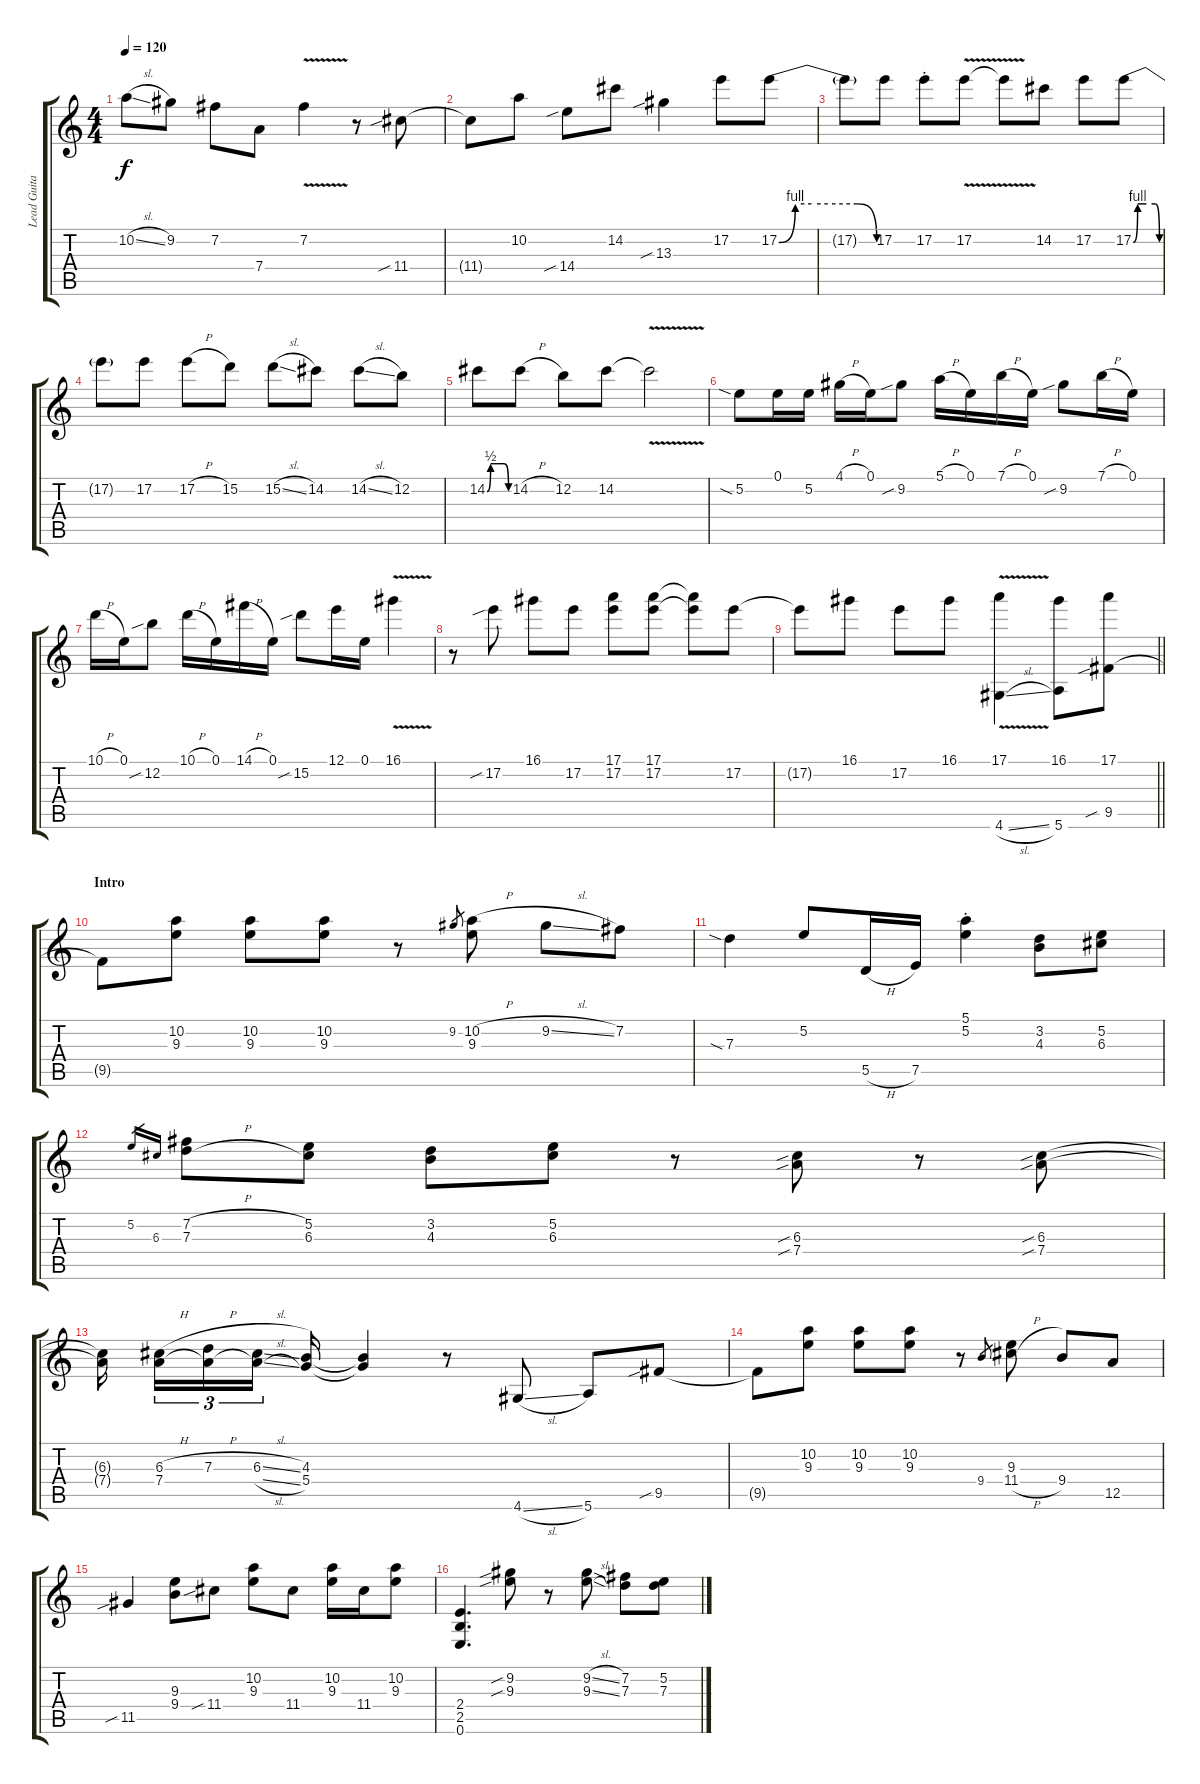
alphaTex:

\track ("Lead Guitar" "Lead Guita") {instrument distortionguitar}
\staff {score tabs}
\tuning (E4 B3 G3 D3 A2 E2) {hide}
\ts (4 4)
\tempo 120
\clef g2
\ks c
10.2{sl t}.8{dy f} 9.2.8 7.2.8 7.4.8 7.2{v}.4 r.8 11.4{sib}.8 |
11.4{t}.8 10.2.8 14.4{sib}.8 14.2.8 13.3{sib}.4 17.2.8 17.2{be (custom 0 0 10 4 20 4 30 4 48 4 60 0)}.8 |
17.2{t}.8 17.2.8 17.2{st}.8 17.2{v}.8 17.2{t}.8 14.2.8 17.2.8 17.2{be (custom 0 0 10 4 20 4 30 4 50 4 60 0)}.8 |
17.2{t}.8 17.2.8 17.2{h}.8 15.2.8 15.2{sl}.8 14.2.8 14.2{sl}.8 12.2.8 |
14.2{be (custom 0 0 10 2 20 2 30 2 48 2 60 0)}.8 14.2{h}.8 12.2.8 14.2.8 14.2{v t}.2 |
5.2{sia}.8 0.1.16 5.2.16 4.1{h}.16 0.1.16 9.2{sib}.8 5.1{h}.16 0.1.16 7.1{h}.16 0.1.16 9.2{sib}.8 7.1{h}.16 0.1.16 |
10.1{h}.16 0.1.16 12.2{sib}.8 10.1{h}.16 0.1.16 14.1{h}.16 0.1.16 15.2{sib}.8 12.1.16 0.1.16 16.1{v}.4 |
r.8 17.2{sib}.8 16.1.8 17.2.8 (17.1 17.2).8 (17.1 17.2).8 (17.1{t} 17.2{t}).8 17.2.8 |
\barLineRight lightlight
17.2{t}.8 16.1.8 17.2.8 16.1.8 (17.1{v} 4.6{sl}).4 (16.1 5.6).8 (17.1 9.5{sib}).8 |
\section ("" "Intro")
9.5{t}.8 (10.2 9.3).8 (10.2 9.3).8 (10.2 9.3).8 r.8 9.2.8{gr} (10.2{h} 9.3).8 9.2{sl}.8 7.2.8 |
7.3{sia}.4 5.2.8 5.5{h}.16 7.5.16 (5.1 5.2{st}).4 (3.2 4.3).8 (5.2 6.3).8 |
5.2.16{gr} 6.3.16{gr} (7.2{h} 7.3{h}).8 (5.2 6.3).8 (3.2 4.3).8 (5.2 6.3).8 r.8 (6.3{sib} 7.4{sib}).8 r.8 (6.3{sib} 7.4{sib}).8 |
(6.3{t} 7.4{t}).16{beam splitsecondary} (6.3{h} 7.4).16{tu (3 2)} (7.3{h} 7.4{t}).16{tu (3 2)} (6.3{sl} 7.4{sl t}).16{tu (3 2) beam splitsecondary} (4.3 5.4).16 (4.3{t} 5.4{t}).4 r.8 4.6{sl}.8 5.6.8 9.5{sib}.8 |
9.5{t}.8 (10.2 9.3).8 (10.2 9.3).8 (10.2 9.3).8 r.8 9.4.8{gr} (9.3 11.4{h}).8 9.4.8 12.5.8 |
11.5{sib}.4 (9.3 9.4).8 11.4{sib}.8 (10.2 9.3).8 11.4.8 (10.2 9.3).16 11.4.16 (10.2 9.3).8 |
(2.4 2.5 0.6).4{d} (9.2{sib} 9.3{sib}).8 r.8 (9.2{sl} 9.3{sl}).8 (7.2 7.3).8 (5.2 7.3).8
